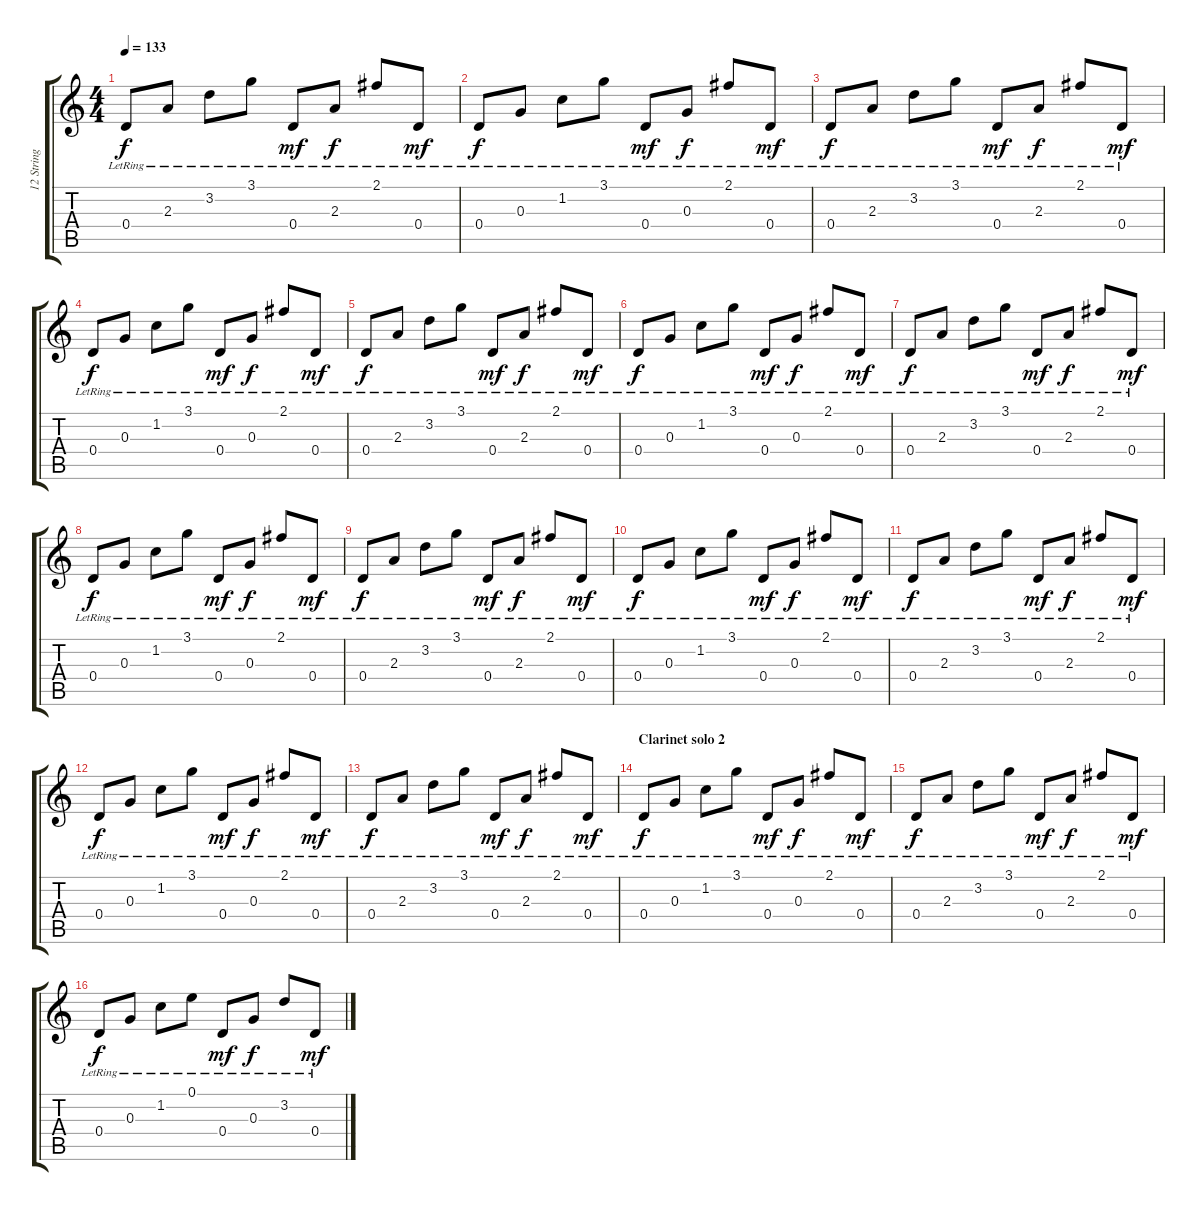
\track ("12 String Guitar" "12 String ") {instrument acousticguitarsteel}
\staff {score tabs}
\tuning (E4 B3 G3 D3 A2 E2) {hide}
\ts (4 4)
\tempo 133
\clef g2
\ks c
0.4{lr}.8{dy f} 2.3{lr}.8 3.2{lr}.8 3.1{lr}.8 0.4{lr}.8{dy mf} 2.3{lr}.8{dy f} 2.1{lr}.8 0.4{lr}.8{dy mf} |
0.4{lr}.8{dy f} 0.3{lr}.8 1.2{lr}.8 3.1{lr}.8 0.4{lr}.8{dy mf} 0.3{lr}.8{dy f} 2.1{lr}.8 0.4{lr}.8{dy mf} |
0.4{lr}.8{dy f} 2.3{lr}.8 3.2{lr}.8 3.1{lr}.8 0.4{lr}.8{dy mf} 2.3{lr}.8{dy f} 2.1{lr}.8 0.4{lr}.8{dy mf} |
0.4{lr}.8{dy f} 0.3{lr}.8 1.2{lr}.8 3.1{lr}.8 0.4{lr}.8{dy mf} 0.3{lr}.8{dy f} 2.1{lr}.8 0.4{lr}.8{dy mf} |
0.4{lr}.8{dy f} 2.3{lr}.8 3.2{lr}.8 3.1{lr}.8 0.4{lr}.8{dy mf} 2.3{lr}.8{dy f} 2.1{lr}.8 0.4{lr}.8{dy mf} |
0.4{lr}.8{dy f} 0.3{lr}.8 1.2{lr}.8 3.1{lr}.8 0.4{lr}.8{dy mf} 0.3{lr}.8{dy f} 2.1{lr}.8 0.4{lr}.8{dy mf} |
0.4{lr}.8{dy f} 2.3{lr}.8 3.2{lr}.8 3.1{lr}.8 0.4{lr}.8{dy mf} 2.3{lr}.8{dy f} 2.1{lr}.8 0.4{lr}.8{dy mf} |
0.4{lr}.8{dy f} 0.3{lr}.8 1.2{lr}.8 3.1{lr}.8 0.4{lr}.8{dy mf} 0.3{lr}.8{dy f} 2.1{lr}.8 0.4{lr}.8{dy mf} |
0.4{lr}.8{dy f} 2.3{lr}.8 3.2{lr}.8 3.1{lr}.8 0.4{lr}.8{dy mf} 2.3{lr}.8{dy f} 2.1{lr}.8 0.4{lr}.8{dy mf} |
0.4{lr}.8{dy f} 0.3{lr}.8 1.2{lr}.8 3.1{lr}.8 0.4{lr}.8{dy mf} 0.3{lr}.8{dy f} 2.1{lr}.8 0.4{lr}.8{dy mf} |
0.4{lr}.8{dy f} 2.3{lr}.8 3.2{lr}.8 3.1{lr}.8 0.4{lr}.8{dy mf} 2.3{lr}.8{dy f} 2.1{lr}.8 0.4{lr}.8{dy mf} |
0.4{lr}.8{dy f} 0.3{lr}.8 1.2{lr}.8 3.1{lr}.8 0.4{lr}.8{dy mf} 0.3{lr}.8{dy f} 2.1{lr}.8 0.4{lr}.8{dy mf} |
0.4{lr}.8{dy f} 2.3{lr}.8 3.2{lr}.8 3.1{lr}.8 0.4{lr}.8{dy mf} 2.3{lr}.8{dy f} 2.1{lr}.8 0.4{lr}.8{dy mf} |
\section ("" "Clarinet solo 2")
0.4{lr}.8{dy f} 0.3{lr}.8 1.2{lr}.8 3.1{lr}.8 0.4{lr}.8{dy mf} 0.3{lr}.8{dy f} 2.1{lr}.8 0.4{lr}.8{dy mf} |
0.4{lr}.8{dy f} 2.3{lr}.8 3.2{lr}.8 3.1{lr}.8 0.4{lr}.8{dy mf} 2.3{lr}.8{dy f} 2.1{lr}.8 0.4{lr}.8{dy mf} |
0.4{lr}.8{dy f} 0.3{lr}.8 1.2{lr}.8 0.1{lr}.8 0.4{lr}.8{dy mf} 0.3{lr}.8{dy f} 3.2{lr}.8 0.4{lr}.8{dy mf}
